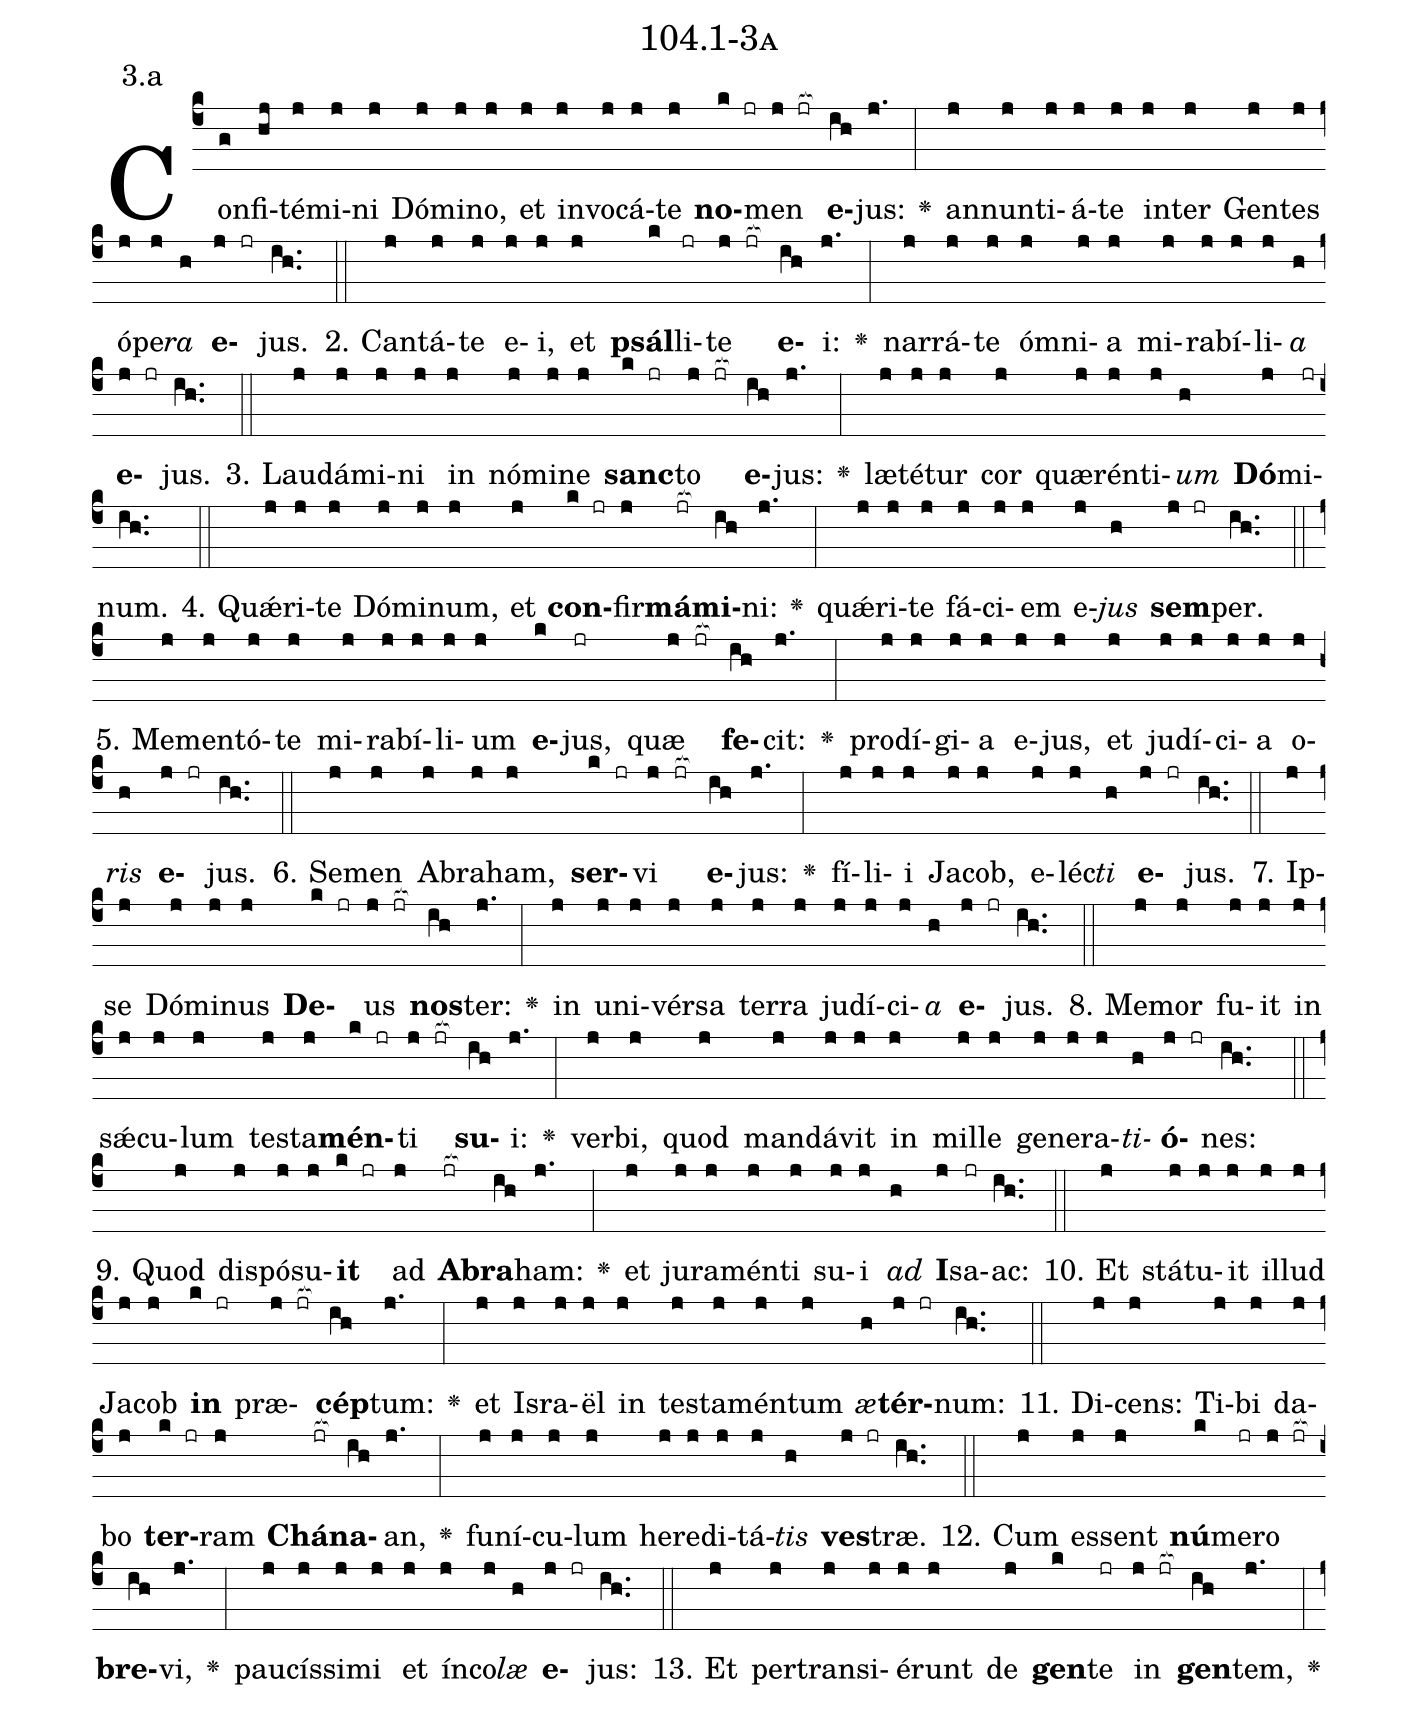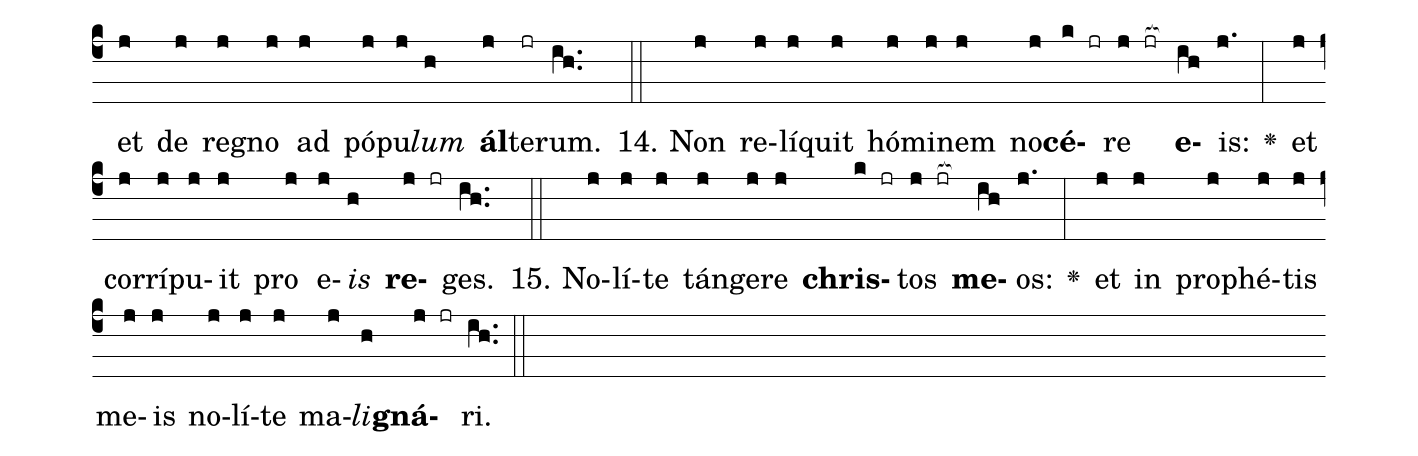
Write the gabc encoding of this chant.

name: 104.1-3a;
annotation: 3.a;
%%
(c4)Con(g)fi(hj)té(j)mi(j)ni(j) Dó(j)mi(j)no,(j) et(j) in(j)vo(j)cá(j)te(j) <b>no</b>(k jr)men(j jr[ocb:1{]) <b>e</b>(ih[ocb:0}])jus:(j.) <v>\greheightstar</v>(:) an(j)nun(j)ti(j)á(j)te(j) in(j)ter(j) Gen(j)tes(j) ó(j)pe(j)<i>ra</i>(h) <b>e</b>(j jr)jus.(ih..) (::)
2. Can(j)tá(j)te(j) e(j)i,(j) et(j) <b>psál</b>(k)li(jr)te(j jr[ocb:1{]) <b>e</b>(ih[ocb:0}])i:(j.) <v>\greheightstar</v>(:) nar(j)rá(j)te(j) óm(j)ni(j)a(j) mi(j)ra(j)bí(j)li(j)<i>a</i>(h) <b>e</b>(j jr)jus.(ih..) (::)
3. Lau(j)dá(j)mi(j)ni(j) in(j) nó(j)mi(j)ne(j) <b>sanc</b>(k jr)to(j jr[ocb:1{]) <b>e</b>(ih[ocb:0}])jus:(j.) <v>\greheightstar</v>(:) læ(j)té(j)tur(j) cor(j) quæ(j)rén(j)ti(j)<i>um</i>(h) <b>Dó</b>(j)mi(jr)num.(ih..) (::)
4. Quǽ(j)ri(j)te(j) Dó(j)mi(j)num,(j) et(j) <b>con</b>(k jr)fir(j)<b>má</b>(jr[ocb:1{])<b>mi</b>(ih[ocb:0}])ni:(j.) <v>\greheightstar</v>(:) quǽ(j)ri(j)te(j) fá(j)ci(j)em(j) e(j)<i>jus</i>(h) <b>sem</b>(j jr)per.(ih..) (::)
5. Me(j)men(j)tó(j)te(j) mi(j)ra(j)bí(j)li(j)um(j) <b>e</b>(k)jus,(jr) quæ(j jr[ocb:1{]) <b>fe</b>(ih[ocb:0}])cit:(j.) <v>\greheightstar</v>(:) prod(j)í(j)gi(j)a(j) e(j)jus,(j) et(j) ju(j)dí(j)ci(j)a(j) o(j)<i>ris</i>(h) <b>e</b>(j jr)jus.(ih..) (::)
6. Se(j)men(j) A(j)bra(j)ham,(j) <b>ser</b>(k jr)vi(j jr[ocb:1{]) <b>e</b>(ih[ocb:0}])jus:(j.) <v>\greheightstar</v>(:) fí(j)li(j)i(j) Ja(j)cob,(j) e(j)léc(j)<i>ti</i>(h) <b>e</b>(j jr)jus.(ih..) (::)
7. Ip(j)se(j) Dó(j)mi(j)nus(j) <b>De</b>(k jr)us(j jr[ocb:1{]) <b>nos</b>(ih[ocb:0}])ter:(j.) <v>\greheightstar</v>(:) in(j) u(j)ni(j)vér(j)sa(j) ter(j)ra(j) ju(j)dí(j)ci(j)<i>a</i>(h) <b>e</b>(j jr)jus.(ih..) (::)
8. Me(j)mor(j) fu(j)it(j) in(j) sǽ(j)cu(j)lum(j) tes(j)ta(j)<b>mén</b>(k jr)ti(j jr[ocb:1{]) <b>su</b>(ih[ocb:0}])i:(j.) <v>\greheightstar</v>(:) ver(j)bi,(j) quod(j) man(j)dá(j)vit(j) in(j) mil(j)le(j) ge(j)ne(j)ra(j)<i>ti</i>(h)<b>ó</b>(j jr)nes:(ih..) (::)
9. Quod(j) dis(j)pó(j)su(j)<b>it</b>(k jr) ad(j) <b>A</b>(jr[ocb:1{])<b>bra</b>(ih[ocb:0}])ham:(j.) <v>\greheightstar</v>(:) et(j) ju(j)ra(j)mén(j)ti(j) su(j)i(j) <i>ad</i>(h) <b>I</b>(j)sa(jr)ac:(ih..) (::)
10. Et(j) stá(j)tu(j)it(j) il(j)lud(j) Ja(j)cob(j) <b>in</b>(k jr) præ(j jr[ocb:1{])<b>cép</b>(ih[ocb:0}])tum:(j.) <v>\greheightstar</v>(:) et(j) Is(j)ra(j)ël(j) in(j) tes(j)ta(j)mén(j)tum(j) <i>æ</i>(h)<b>tér</b>(j jr)num:(ih..) (::)
11. Di(j)cens:(j) Ti(j)bi(j) da(j)bo(j) <b>ter</b>(k jr)ram(j) <b>Chá</b>(jr[ocb:1{])<b>na</b>(ih[ocb:0}])an,(j.) <v>\greheightstar</v>(:) fu(j)ní(j)cu(j)lum(j) he(j)re(j)di(j)tá(j)<i>tis</i>(h) <b>ves</b>(j jr)træ.(ih..) (::)
12. Cum(j) es(j)sent(j) <b>nú</b>(k)me(jr)ro(j jr[ocb:1{]) <b>bre</b>(ih[ocb:0}])vi,(j.) <v>\greheightstar</v>(:) pau(j)cís(j)si(j)mi(j) et(j) ín(j)co(j)<i>læ</i>(h) <b>e</b>(j jr)jus:(ih..) (::)
13. Et(j) per(j)trans(j)i(j)é(j)runt(j) de(j) <b>gen</b>(k)te(jr) in(j jr[ocb:1{]) <b>gen</b>(ih[ocb:0}])tem,(j.) <v>\greheightstar</v>(:) et(j) de(j) re(j)gno(j) ad(j) pó(j)pu(j)<i>lum</i>(h) <b>ál</b>(j)te(jr)rum.(ih..) (::)
14. Non(j) re(j)lí(j)quit(j) hó(j)mi(j)nem(j) no(j)<b>cé</b>(k jr)re(j jr[ocb:1{]) <b>e</b>(ih[ocb:0}])is:(j.) <v>\greheightstar</v>(:) et(j) cor(j)rí(j)pu(j)it(j) pro(j) e(j)<i>is</i>(h) <b>re</b>(j jr)ges.(ih..) (::)
15. No(j)lí(j)te(j) tán(j)ge(j)re(j) <b>chris</b>(k jr)tos(j jr[ocb:1{]) <b>me</b>(ih[ocb:0}])os:(j.) <v>\greheightstar</v>(:) et(j) in(j) pro(j)phé(j)tis(j) me(j)is(j) no(j)lí(j)te(j) ma(j)<i>li</i>(h)<b>gná</b>(j jr)ri.(ih..) (::)
